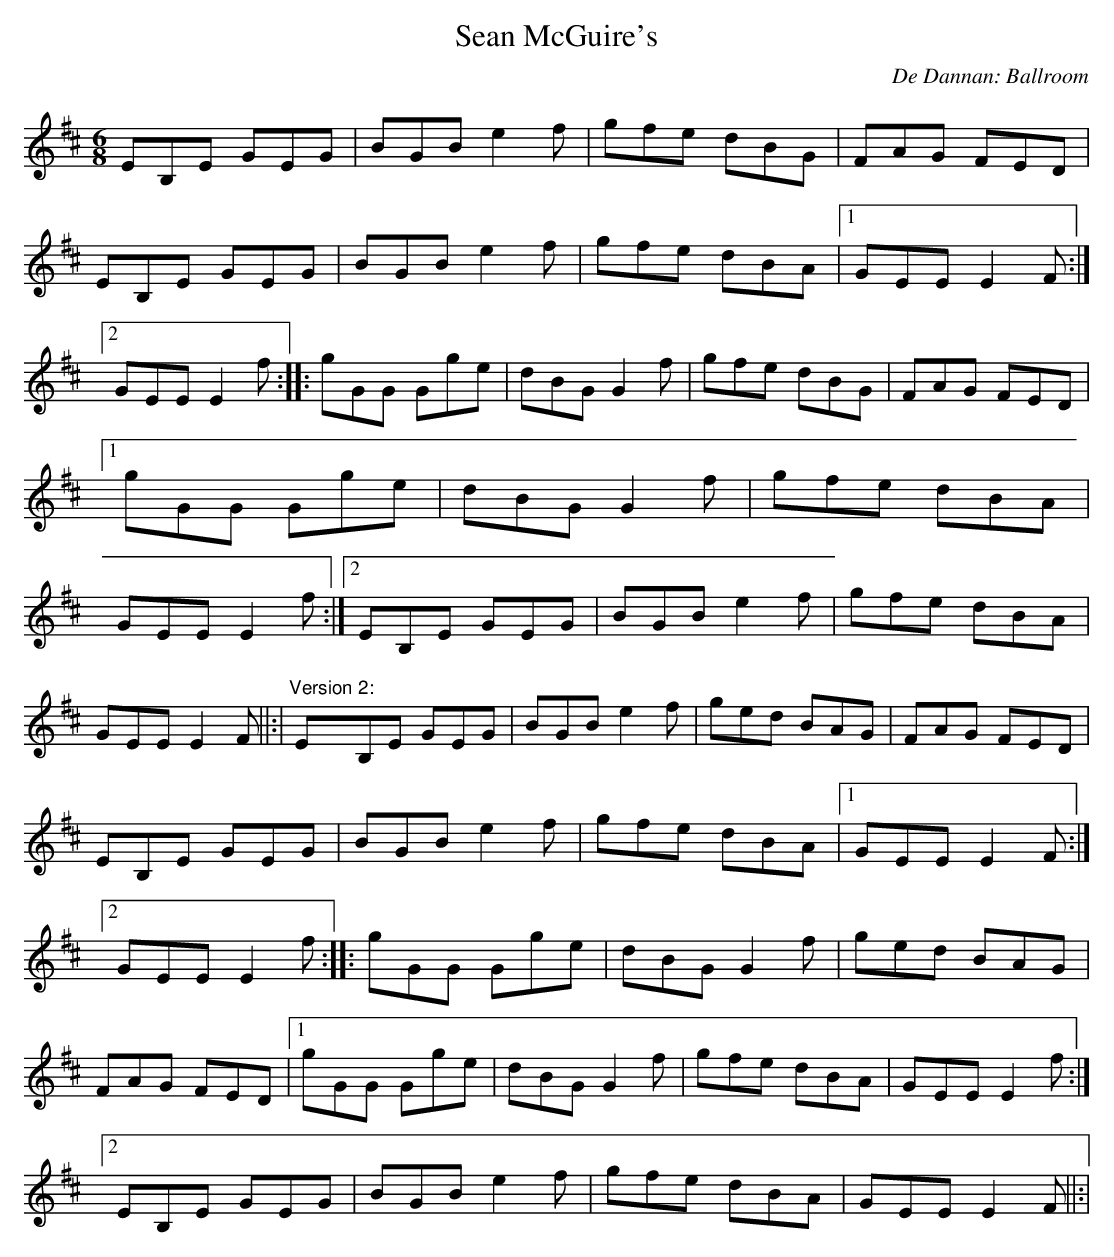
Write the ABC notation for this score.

X:1
T:Sean McGuire's
C:De Dannan: Ballroom
M:6/8
L:1/8
K:D
EB,E GEG |BGB e2 f |gfe dBG |FAG FED |EB,E GEG |BGB e2 f |gfe dBA |[1GEE E2 F :|[2GEE E2 f ::gGG Gge |dBG G2 f |gfe dBG |FAG FED |[1gGG Gge |dBG G2 f |gfe dBA |GEE E2 f :|[2EB,E GEG |BGB e2 f |gfe dBA |
GEE E2 F ||:|"Version"E"2:"B,E GEG |BGB e2 f |ged BAG |FAG FED |EB,E GEG |BGB e2 f |gfe dBA |[1GEE E2 F :|[2GEE E2 f ::gGG Gge |dBG G2 f |ged BAG |FAG FED |[1gGG Gge |dBG G2 f |gfe dBA |GEE E2 f :|[2
EB,E GEG |BGB e2 f |gfe dBA |GEE E2 F ||:|
